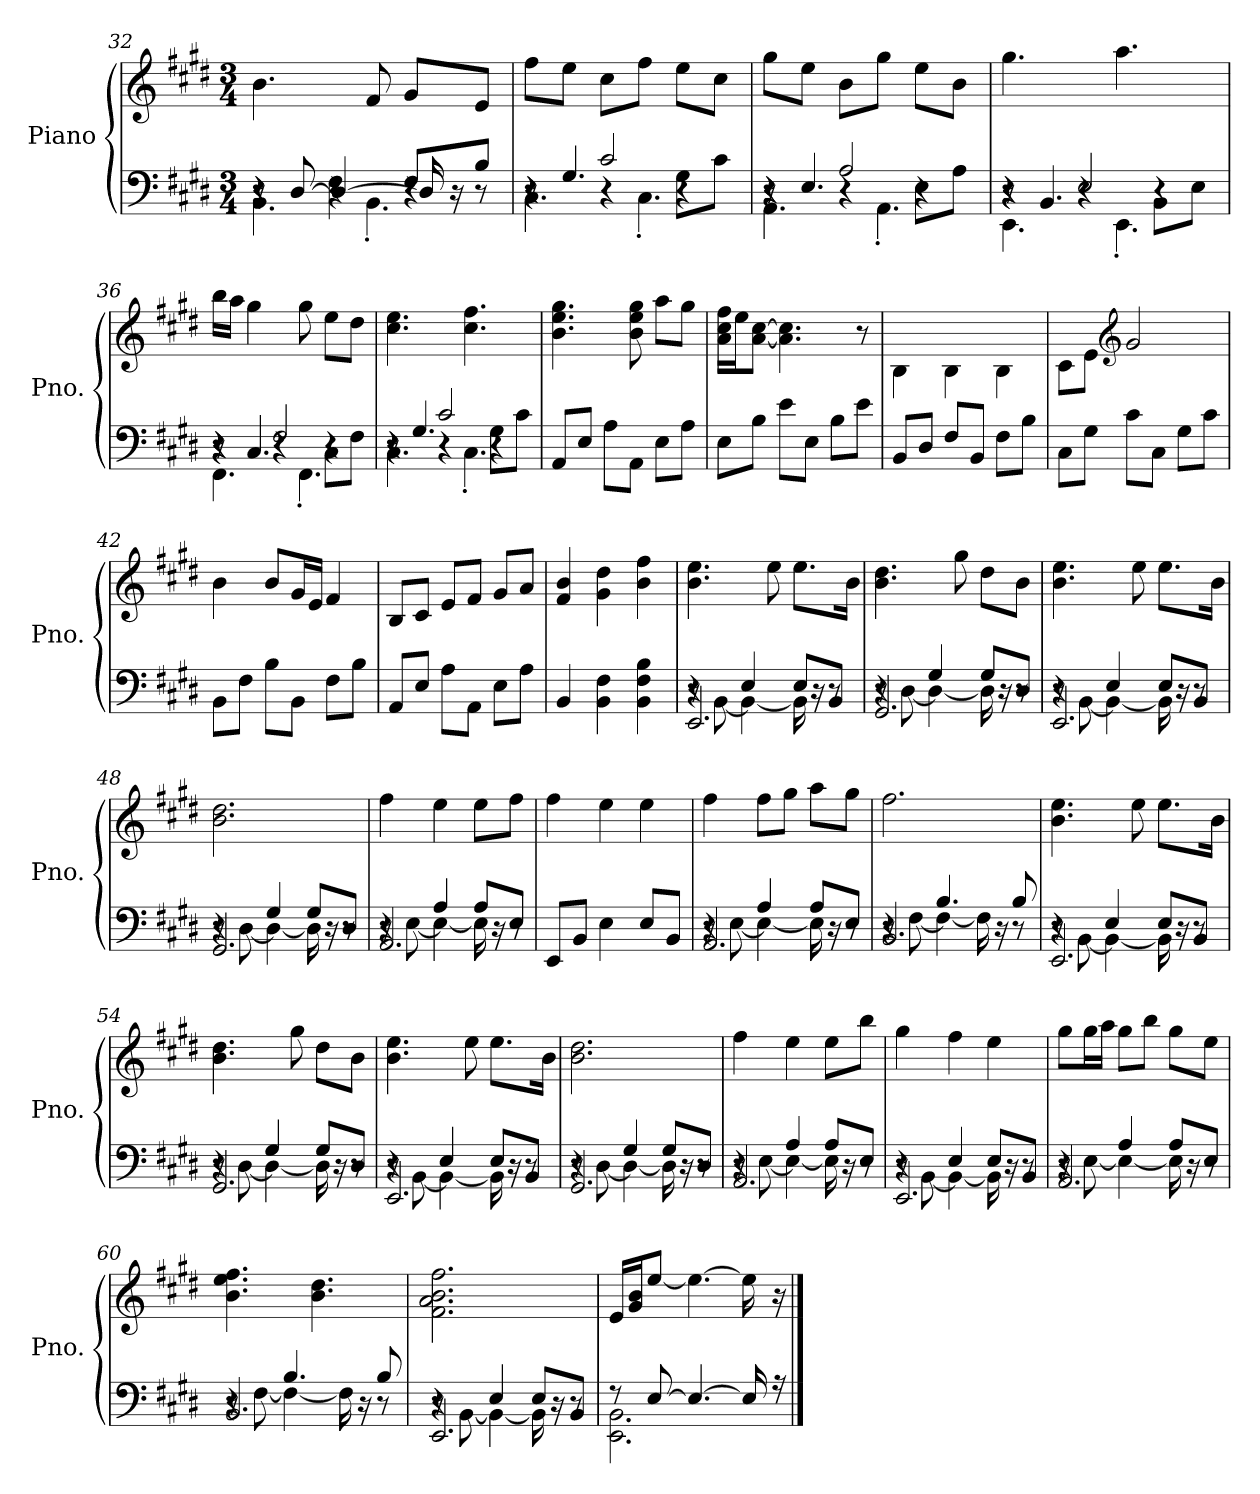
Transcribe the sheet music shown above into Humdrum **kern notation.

**kern	**kern
*part2	*part1
*staff2	*staff1
*I"Piano	*I"Piano
*I'Pno.	*I'Pno.
*clefF4	*clefG2
*k[f#c#g#d#]	*k[f#c#g#d#]
*M3/4	*M3/4
=32	=32
*^	*
*	*^	*
*	*	*^	*
4r	4r	8r	4.BB\	4.b\
.	.	[8D#/	.	.
4r	4F#\	4D#/_	.	.
.	.	.	4.BB'\	8f#/
8F#/L	4r	16D#/]	.	8g#/L
.	.	16r	.	.
8B/J	.	8r	.	8e/J
=33	=33	=33	=33	=33
4r	4r	8r	4.C#\	8ff#\L
.	.	4.G#/	.	8ee\J
2c#/	4r	.	.	8cc#\L
.	.	.	4.C#'\	8ff#\J
.	8G#\L	4r	.	8ee\L
.	8c#\J	.	.	8cc#\J
=34	=34	=34	=34	=34
4r	4r	8r	4.AA\	8gg#\L
.	.	4.E/	.	8ee\J
2A/	4r	.	.	8b\L
.	.	.	4.AA'\	8gg#\J
.	8E\L	4r	.	8ee\L
.	8A\J	.	.	8b\J
!!LO:PB:g=z
=35	=35	=35	=35	=35
4r	4r	8r	4.EE\	4.gg#\
.	.	4.BB/	.	.
2E/	4r	.	.	.
.	.	.	4.EE'\	4.aa\
.	8BB\L	4r	.	.
.	8E\J	.	.	.
=36	=36	=36	=36	=36
4r	4r	8r	4.FF#\	16bb\LL
.	.	.	.	16aa\JJ
.	.	4.C#/	.	4gg#\
2F#/	4r	.	.	.
.	.	.	4.FF#'\	8gg#\
.	8C#\L	4r	.	8ee\L
.	8F#\J	.	.	8dd#\J
=37	=37	=37	=37	=37
4r	4r	8r	4.C#\	4.cc#\ 4.ee\
.	.	4.G#/	.	.
2c#/	4r	.	.	.
.	.	.	4.C#'\	4.cc#\ 4.ff#\
.	8G#\L	4r	.	.
.	8c#\J	.	.	.
*v	*v	*v	*v	*
=38	=38
8AA/L	4.b\ 4.ee\ 4.gg#\
8E/J	.
8A\L	.
8AA\J	8b\ 8ee\ 8gg#\
8E\L	8aa\L
8A\J	8gg#\J
=39	=39
8E\L	16a\ 16cc#\ 16ff#\LL
.	16ee\J
8B\J	[8a\ [8cc#\J
8e\L	4.a\] 4.cc#\]
8E\J	.
8B\L	.
8e\J	8r
!!LO:LB:g=z
=40	=40
8BB/L	4B\
8D#/J	.
8F#/L	4B\
8BB/J	.
8F#\L	4B\
8B\J	.
=41	=41
8C#\L	8c#\L
8G#\J	8e\J
*	*clefG2
8c#\L	2g#/
8C#\J	.
8G#\L	.
8c#\J	.
=42	=42
8BB\L	4b\
8F#\J	.
8B\L	8b/L
8BB\J	16g#/L
.	16e/JJ
8F#\L	4f#/
8B\J	.
=43	=43
8AA/L	8B/L
8E/J	8c#/J
8A\L	8e/L
8AA\J	8f#/J
8E\L	8g#/L
8A\J	8a/J
=44	=44
4BB/	4f#/ 4b/
4BB\ 4F#\	4g#\ 4dd#\
4BB\ 4F#\ 4B\	4b\ 4ff#\
=45	=45
*^	*
*	*^	*
4r	8r	2.EE/	4.b\ 4.ee\
.	[8BB\	.	.
4E/	4BB\_	.	.
.	.	.	8ee\
8E/L	16BB\]	.	8.ee\L
.	16r	.	.
8BB/J	8r	.	.
.	.	.	16b\Jk
!!LO:LB:g=z
=46	=46	=46	=46
4r	8r	2.GG#/	4.b\ 4.dd#\
.	[8D#\	.	.
4G#/	4D#\_	.	.
.	.	.	8gg#\
8G#/L	16D#\]	.	8dd#\L
.	16r	.	.
8D#/J	8r	.	8b\J
=47	=47	=47	=47
4r	8r	2.EE/	4.b\ 4.ee\
.	[8BB\	.	.
4E/	4BB\_	.	.
.	.	.	8ee\
8E/L	16BB\]	.	8.ee\L
.	16r	.	.
8BB/J	8r	.	.
.	.	.	16b\Jk
=48	=48	=48	=48
4r	8r	2.GG#/	2.b\ 2.dd#\
.	[8D#\	.	.
4G#/	4D#\_	.	.
8G#/L	16D#\]	.	.
.	16r	.	.
8D#/J	8r	.	.
=49	=49	=49	=49
4r	8r	2.AA/	4ff#\
.	[8E\	.	.
4A/	4E\_	.	4ee\
8A/L	16E\]	.	8ee\L
.	16r	.	.
8E/J	8r	.	8ff#\J
*v	*v	*v	*
=50	=50
8EE/L	4ff#\
8BB/J	.
4E\	4ee\
8E/L	4ee\
8BB/J	.
!!LO:LB:g=z
=51	=51
*^	*
*	*^	*
4r	8r	2.AA/	4ff#\
.	[8E\	.	.
4A/	4E\_	.	8ff#\L
.	.	.	8gg#\J
8A/L	16E\]	.	8aa\L
.	16r	.	.
8E/J	8r	.	8gg#\J
=52	=52	=52	=52
4r	8r	2.BB/	2.ff#\
.	[8F#\	.	.
4.B/	4F#\_	.	.
.	16F#\]	.	.
.	16r	.	.
8B/	8r	.	.
=53	=53	=53	=53
4r	8r	2.EE/	4.b\ 4.ee\
.	[8BB\	.	.
4E/	4BB\_	.	.
.	.	.	8ee\
8E/L	16BB\]	.	8.ee\L
.	16r	.	.
8BB/J	8r	.	.
.	.	.	16b\Jk
=54	=54	=54	=54
4r	8r	2.GG#/	4.b\ 4.dd#\
.	[8D#\	.	.
4G#/	4D#\_	.	.
.	.	.	8gg#\
8G#/L	16D#\]	.	8dd#\L
.	16r	.	.
8D#/J	8r	.	8b\J
!!LO:LB:g=z
=55	=55	=55	=55
4r	8r	2.EE/	4.b\ 4.ee\
.	[8BB\	.	.
4E/	4BB\_	.	.
.	.	.	8ee\
8E/L	16BB\]	.	8.ee\L
.	16r	.	.
8BB/J	8r	.	.
.	.	.	16b\Jk
=56	=56	=56	=56
4r	8r	2.GG#/	2.b\ 2.dd#\
.	[8D#\	.	.
4G#/	4D#\_	.	.
8G#/L	16D#\]	.	.
.	16r	.	.
8D#/J	8r	.	.
=57	=57	=57	=57
4r	8r	2.AA/	4ff#\
.	[8E\	.	.
4A/	4E\_	.	4ee\
8A/L	16E\]	.	8ee\L
.	16r	.	.
8E/J	8r	.	8bb\J
=58	=58	=58	=58
4r	8r	2.EE/	4gg#\
.	[8BB\	.	.
4E/	4BB\_	.	4ff#\
8E/L	16BB\]	.	4ee\
.	16r	.	.
8BB/J	8r	.	.
=59	=59	=59	=59
4r	8r	2.AA/	8gg#\L
.	[8E\	.	16gg#\L
.	.	.	16aa\JJ
4A/	4E\_	.	8gg#\L
.	.	.	8bb\J
8A/L	16E\]	.	8gg#\L
.	16r	.	.
8E/J	8r	.	8ee\J
!!LO:LB:g=z
=60	=60	=60	=60
4r	8r	2.BB/	4.b\ 4.ee\ 4.ff#\
.	[8F#\	.	.
4.B/	4F#\_	.	.
.	.	.	4.b\ 4.dd#\
.	16F#\]	.	.
.	16r	.	.
8B/	8r	.	.
=61	=61	=61	=61
4r	8r	2.EE/	2.f#\ 2.a\ 2.b\ 2.ff#\
.	[8BB\	.	.
4E/	4BB\_	.	.
8E/L	16BB\]	.	.
.	16r	.	.
8BB/J	8r	.	.
*	*v	*v	*
=62	=62	=62
8r	2.EE\ 2.BB\	16e/LL
.	.	16g#/ 16b/J
[8E/	.	[8ee/J
4.E/_	.	4.ee\_
16E/]	.	16ee\]
16r	.	16r
*v	*v	*
==	==
*-	*-
